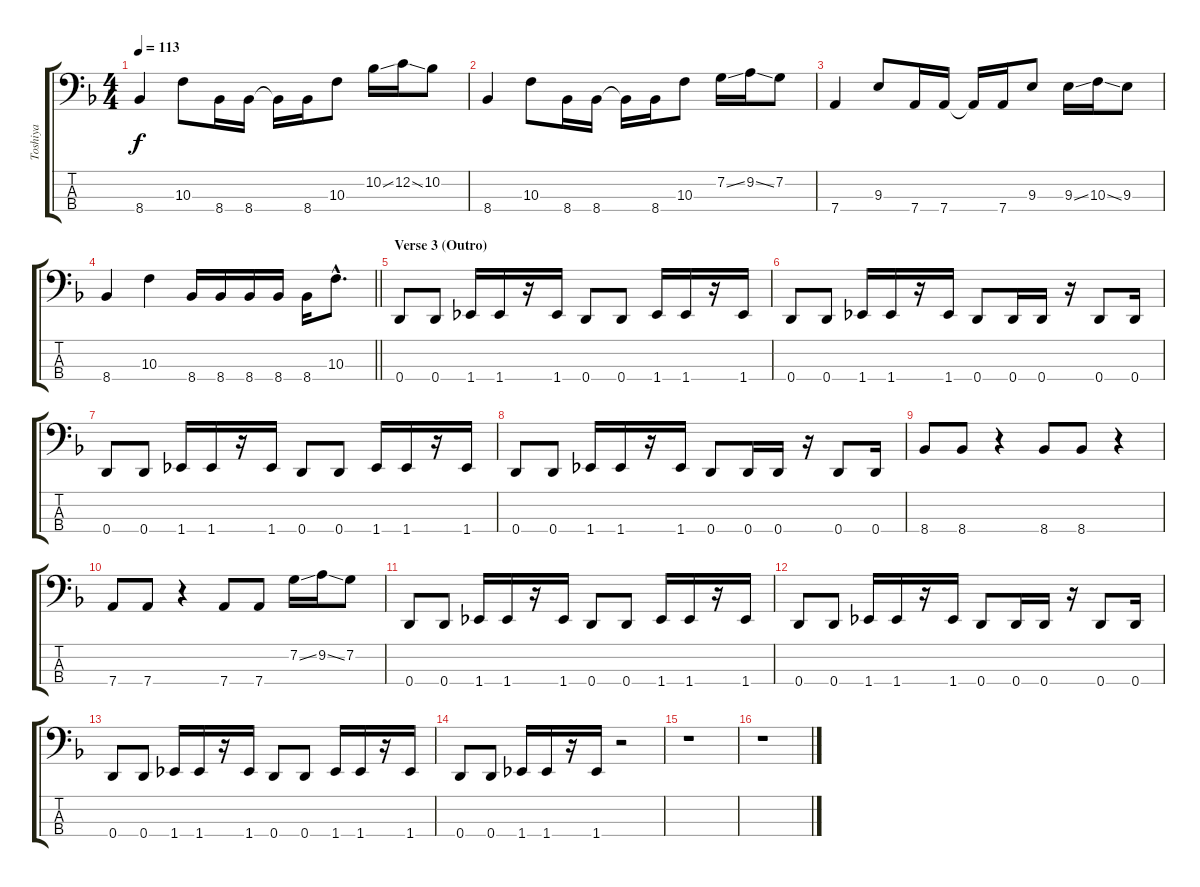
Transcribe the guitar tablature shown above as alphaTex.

\track ("Toshiya" "Toshiya") {instrument electricbasspick}
\staff {score tabs}
\tuning (F2 C2 G1 D1) {hide}
\ts (4 4)
\tempo 113
\clef f4
\ks f
8.4.4{dy f} 10.3.8 8.4.16 8.4.16 8.4{t}.16 8.4.16 10.3.8 10.2{ss}.16 12.2{ss}.16 10.2.8 |
8.4.4 10.3.8 8.4.16 8.4.16 8.4{t}.16 8.4.16 10.3.8 7.2{ss}.16 9.2{ss}.16 7.2.8 |
7.4.4 9.3.8 7.4.16 7.4.16 7.4{t}.16 7.4.16 9.3.8 9.3{ss}.16 10.3{ss}.16 9.3.8 |
\barLineRight lightlight
8.4.4 10.3.4 8.4.16 8.4.16 8.4.16 8.4.16 8.4.16 10.3{hac}.8{d} |
\section ("" "Verse 3 (Outro)")
0.4.8 0.4.8 1.4.16 1.4.16 r.16 1.4.16 0.4.8 0.4.8 1.4.16 1.4.16 r.16 1.4.16 |
0.4.8 0.4.8 1.4.16 1.4.16 r.16 1.4.16 0.4.8 0.4.16 0.4.16 r.16 0.4.8 0.4.16 |
0.4.8 0.4.8 1.4.16 1.4.16 r.16 1.4.16 0.4.8 0.4.8 1.4.16 1.4.16 r.16 1.4.16 |
0.4.8 0.4.8 1.4.16 1.4.16 r.16 1.4.16 0.4.8 0.4.16 0.4.16 r.16 0.4.8 0.4.16 |
8.4.8 8.4.8 r.4 8.4.8 8.4.8 r.4 |
7.4.8 7.4.8 r.4 7.4.8 7.4.8 7.2{ss}.16 9.2{ss}.16 7.2.8 |
0.4.8 0.4.8 1.4.16 1.4.16 r.16 1.4.16 0.4.8 0.4.8 1.4.16 1.4.16 r.16 1.4.16 |
0.4.8 0.4.8 1.4.16 1.4.16 r.16 1.4.16 0.4.8 0.4.16 0.4.16 r.16 0.4.8 0.4.16 |
0.4.8 0.4.8 1.4.16 1.4.16 r.16 1.4.16 0.4.8 0.4.8 1.4.16 1.4.16 r.16 1.4.16 |
0.4.8 0.4.8 1.4.16 1.4.16 r.16 1.4.16 r.2 |
r.1 |
r.1
